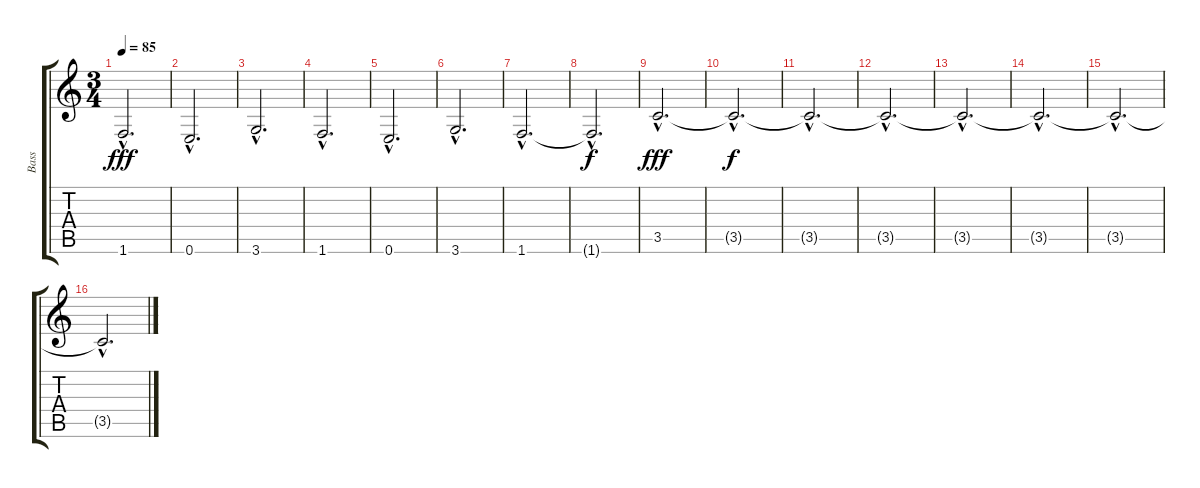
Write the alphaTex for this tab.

\track ("Bass" "Bass") {instrument fretlessbass}
\staff {score tabs}
\tuning (E4 B3 G3 D3 A2 E2) {hide}
\ts (3 4)
\tempo 85
\clef g2
\ks c
1.6{hac}.2{d dy fff} |
0.6{hac}.2{d} |
3.6{hac}.2{d} |
1.6{hac}.2{d} |
0.6{hac}.2{d} |
3.6{hac}.2{d} |
1.6{hac}.2{d} |
1.6{hac t}.2{d dy f} |
3.5{hac}.2{d dy fff} |
3.5{hac t}.2{d dy f} |
3.5{hac t}.2{d} |
3.5{hac t}.2{d} |
3.5{hac t}.2{d} |
3.5{hac t}.2{d} |
3.5{hac t}.2{d} |
3.5{hac t}.2{d}
